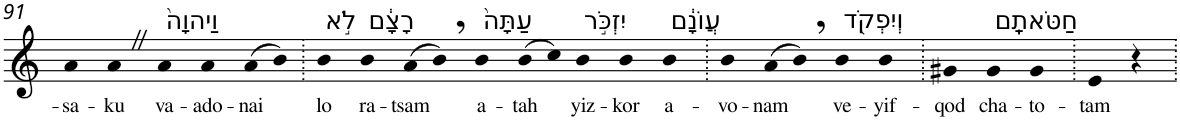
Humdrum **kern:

**kern	**text
*part1	*part1
*staff1	*staff1
*I"Piano	*
*I'Pno	*
!!LO:PB:g=z
*clefG2	*
*k[]	*
=91	=91
!	!LO:LY:b
4a	-sa-
!	!LO:LY:b
4aZ	-ku
!LO:TX:a:t=וַיהוָה֙	!
!	!LO:LY:b
4a	va-
!	!LO:LY:b
4a	-ado-
!	!LO:LY:b
(>8a	-nai
8b)	.
=92.	=92.
!LO:TX:a:t=לֹ֣א	!
!	!LO:LY:b
4b	lo
!LO:TX:a:t=רָצָ֔ם	!
!	!LO:LY:b
4b	ra-
!	!LO:LY:b
(>8a	-tsam
8b,)	.
!LO:TX:a:t=עַתָּה֙	!
!	!LO:LY:b
4b	a-
!	!LO:LY:b
(>8b	-tah
8cc)	.
!LO:TX:a:t=יִזְכֹּ֣ר	!
!	!LO:LY:b
4b	yiz-
!	!LO:LY:b
4b	-kor
!LO:TX:a:t=עֲוֺנָ֔ם	!
!	!LO:LY:b
4b	a-
=93.	=93.
!	!LO:LY:b
4b	-vo-
!	!LO:LY:b
(>8a	-nam
8b,)	.
!LO:TX:a:t=וְיִפְקֹ֖ד	!
!	!LO:LY:b
4b	ve-
!	!LO:LY:b
4b	-yif-
=94.	=94.
!	!LO:LY:b
4g#X	-qod
!LO:TX:a:t=חַטֹּאתָֽם	!
!	!LO:LY:b
4g#	cha-
!	!LO:LY:b
4g#	-to-
=95.	=95.
!	!LO:LY:b
4e	-tam
4r	.
=.	=.
*-	*-
